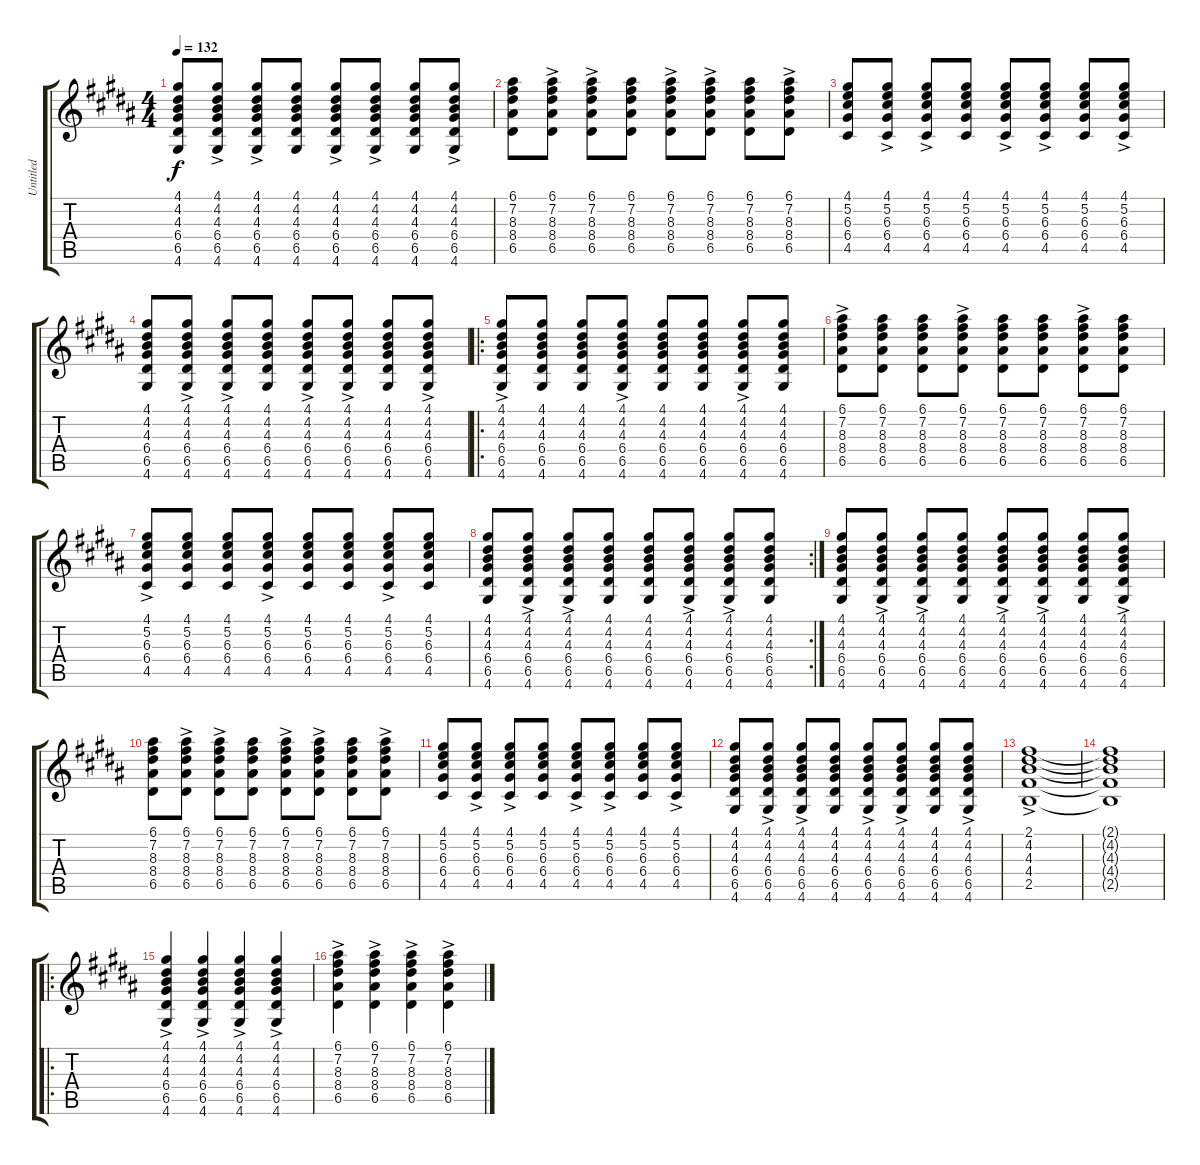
\track ("Untitled" "Untitled") {instrument electricguitarclean}
\staff {score tabs}
\tuning (E4 B3 G3 D3 A2 E2) {hide}
\ts (4 4)
\tempo 132
\clef g2
\ks b
(4.1 4.2 4.3 6.4 6.5 4.6).8{dy f} (4.1{ac} 4.2{ac} 4.3{ac} 6.4{ac} 6.5{ac} 4.6{ac}).8 (4.1{ac} 4.2{ac} 4.3{ac} 6.4{ac} 6.5{ac} 4.6{ac}).8 (4.1 4.2 4.3 6.4 6.5 4.6).8 (4.1{ac} 4.2{ac} 4.3{ac} 6.4{ac} 6.5{ac} 4.6{ac}).8 (4.1{ac} 4.2{ac} 4.3{ac} 6.4{ac} 6.5{ac} 4.6{ac}).8 (4.1 4.2 4.3 6.4 6.5 4.6).8 (4.1{ac} 4.2{ac} 4.3{ac} 6.4{ac} 6.5{ac} 4.6{ac}).8 |
(6.1 7.2 8.3 8.4 6.5).8 (6.1{ac} 7.2{ac} 8.3{ac} 8.4{ac} 6.5{ac}).8 (6.1{ac} 7.2{ac} 8.3{ac} 8.4{ac} 6.5{ac}).8 (6.1 7.2 8.3 8.4 6.5).8 (6.1{ac} 7.2{ac} 8.3{ac} 8.4{ac} 6.5{ac}).8 (6.1{ac} 7.2{ac} 8.3{ac} 8.4{ac} 6.5{ac}).8 (6.1 7.2 8.3 8.4 6.5).8 (6.1{ac} 7.2{ac} 8.3{ac} 8.4{ac} 6.5{ac}).8 |
(4.1 5.2 6.3 6.4 4.5).8 (4.1{ac} 5.2{ac} 6.3{ac} 6.4{ac} 4.5{ac}).8 (4.1{ac} 5.2{ac} 6.3{ac} 6.4{ac} 4.5{ac}).8 (4.1 5.2 6.3 6.4 4.5).8 (4.1{ac} 5.2{ac} 6.3{ac} 6.4{ac} 4.5{ac}).8 (4.1{ac} 5.2{ac} 6.3{ac} 6.4{ac} 4.5{ac}).8 (4.1 5.2 6.3 6.4 4.5).8 (4.1{ac} 5.2{ac} 6.3{ac} 6.4{ac} 4.5{ac}).8 |
(4.1 4.2 4.3 6.4 6.5 4.6).8 (4.1{ac} 4.2{ac} 4.3{ac} 6.4{ac} 6.5{ac} 4.6{ac}).8 (4.1{ac} 4.2{ac} 4.3{ac} 6.4{ac} 6.5{ac} 4.6{ac}).8 (4.1 4.2 4.3 6.4 6.5 4.6).8 (4.1{ac} 4.2{ac} 4.3{ac} 6.4{ac} 6.5{ac} 4.6{ac}).8 (4.1{ac} 4.2{ac} 4.3{ac} 6.4{ac} 6.5{ac} 4.6{ac}).8 (4.1 4.2 4.3 6.4 6.5 4.6).8 (4.1{ac} 4.2{ac} 4.3{ac} 6.4{ac} 6.5{ac} 4.6{ac}).8 |
\ro
(4.1{ac} 4.2{ac} 4.3{ac} 6.4{ac} 6.5{ac} 4.6{ac}).8 (4.1 4.2 4.3 6.4 6.5 4.6).8 (4.1 4.2 4.3 6.4 6.5 4.6).8 (4.1{ac} 4.2{ac} 4.3{ac} 6.4{ac} 6.5{ac} 4.6{ac}).8 (4.1 4.2 4.3 6.4 6.5 4.6).8 (4.1 4.2 4.3 6.4 6.5 4.6).8 (4.1{ac} 4.2{ac} 4.3{ac} 6.4{ac} 6.5{ac} 4.6{ac}).8 (4.1 4.2 4.3 6.4 6.5 4.6).8 |
(6.1{ac} 7.2{ac} 8.3{ac} 8.4{ac} 6.5{ac}).8 (6.1 7.2 8.3 8.4 6.5).8 (6.1 7.2 8.3 8.4 6.5).8 (6.1{ac} 7.2{ac} 8.3{ac} 8.4{ac} 6.5{ac}).8 (6.1 7.2 8.3 8.4 6.5).8 (6.1 7.2 8.3 8.4 6.5).8 (6.1{ac} 7.2{ac} 8.3{ac} 8.4{ac} 6.5{ac}).8 (6.1 7.2 8.3 8.4 6.5).8 |
(4.1{ac} 5.2{ac} 6.3{ac} 6.4{ac} 4.5{ac}).8 (4.1 5.2 6.3 6.4 4.5).8 (4.1 5.2 6.3 6.4 4.5).8 (4.1{ac} 5.2{ac} 6.3{ac} 6.4{ac} 4.5{ac}).8 (4.1 5.2 6.3 6.4 4.5).8 (4.1 5.2 6.3 6.4 4.5).8 (4.1{ac} 5.2{ac} 6.3{ac} 6.4{ac} 4.5{ac}).8 (4.1 5.2 6.3 6.4 4.5).8 |
\rc 2
(4.1 4.2 4.3 6.4 6.5 4.6).8 (4.1{ac} 4.2{ac} 4.3{ac} 6.4{ac} 6.5{ac} 4.6{ac}).8 (4.1{ac} 4.2{ac} 4.3{ac} 6.4{ac} 6.5{ac} 4.6{ac}).8 (4.1 4.2 4.3 6.4 6.5 4.6).8 (4.1 4.2 4.3 6.4 6.5 4.6).8 (4.1{ac} 4.2{ac} 4.3{ac} 6.4{ac} 6.5{ac} 4.6{ac}).8 (4.1{ac} 4.2{ac} 4.3{ac} 6.4{ac} 6.5{ac} 4.6{ac}).8 (4.1 4.2 4.3 6.4 6.5 4.6).8 |
(4.1 4.2 4.3 6.4 6.5 4.6).8 (4.1{ac} 4.2{ac} 4.3{ac} 6.4{ac} 6.5{ac} 4.6{ac}).8 (4.1{ac} 4.2{ac} 4.3{ac} 6.4{ac} 6.5{ac} 4.6{ac}).8 (4.1 4.2 4.3 6.4 6.5 4.6).8 (4.1{ac} 4.2{ac} 4.3{ac} 6.4{ac} 6.5{ac} 4.6{ac}).8 (4.1{ac} 4.2{ac} 4.3{ac} 6.4{ac} 6.5{ac} 4.6{ac}).8 (4.1 4.2 4.3 6.4 6.5 4.6).8 (4.1{ac} 4.2{ac} 4.3{ac} 6.4{ac} 6.5{ac} 4.6{ac}).8 |
(6.1 7.2 8.3 8.4 6.5).8 (6.1{ac} 7.2{ac} 8.3{ac} 8.4{ac} 6.5{ac}).8 (6.1{ac} 7.2{ac} 8.3{ac} 8.4{ac} 6.5{ac}).8 (6.1 7.2 8.3 8.4 6.5).8 (6.1{ac} 7.2{ac} 8.3{ac} 8.4{ac} 6.5{ac}).8 (6.1{ac} 7.2{ac} 8.3{ac} 8.4{ac} 6.5{ac}).8 (6.1 7.2 8.3 8.4 6.5).8 (6.1{ac} 7.2{ac} 8.3{ac} 8.4{ac} 6.5{ac}).8 |
(4.1 5.2 6.3 6.4 4.5).8 (4.1{ac} 5.2{ac} 6.3{ac} 6.4{ac} 4.5{ac}).8 (4.1{ac} 5.2{ac} 6.3{ac} 6.4{ac} 4.5{ac}).8 (4.1 5.2 6.3 6.4 4.5).8 (4.1{ac} 5.2{ac} 6.3{ac} 6.4{ac} 4.5{ac}).8 (4.1{ac} 5.2{ac} 6.3{ac} 6.4{ac} 4.5{ac}).8 (4.1 5.2 6.3 6.4 4.5).8 (4.1{ac} 5.2{ac} 6.3{ac} 6.4{ac} 4.5{ac}).8 |
(4.1 4.2 4.3 6.4 6.5 4.6).8 (4.1{ac} 4.2{ac} 4.3{ac} 6.4{ac} 6.5{ac} 4.6{ac}).8 (4.1{ac} 4.2{ac} 4.3{ac} 6.4{ac} 6.5{ac} 4.6{ac}).8 (4.1 4.2 4.3 6.4 6.5 4.6).8 (4.1{ac} 4.2{ac} 4.3{ac} 6.4{ac} 6.5{ac} 4.6{ac}).8 (4.1{ac} 4.2{ac} 4.3{ac} 6.4{ac} 6.5{ac} 4.6{ac}).8 (4.1 4.2 4.3 6.4 6.5 4.6).8 (4.1{ac} 4.2{ac} 4.3{ac} 6.4{ac} 6.5{ac} 4.6{ac}).8 |
(2.1{ac} 4.2{ac} 4.3{ac} 4.4{ac} 2.5{ac}).1 |
(2.1{t} 4.2{t} 4.3{t} 4.4{t} 2.5{t}).1 |
\ro
(4.1{ac} 4.2{ac} 4.3{ac} 6.4{ac} 6.5{ac} 4.6{ac}).4 (4.1{ac} 4.2{ac} 4.3{ac} 6.4{ac} 6.5{ac} 4.6{ac}).4 (4.1{ac} 4.2{ac} 4.3{ac} 6.4{ac} 6.5{ac} 4.6{ac}).4 (4.1{ac} 4.2{ac} 4.3{ac} 6.4{ac} 6.5{ac} 4.6{ac}).4 |
(6.1{ac} 7.2{ac} 8.3{ac} 8.4{ac} 6.5{ac}).4 (6.1{ac} 7.2{ac} 8.3{ac} 8.4{ac} 6.5{ac}).4 (6.1{ac} 7.2{ac} 8.3{ac} 8.4{ac} 6.5{ac}).4 (6.1{ac} 7.2{ac} 8.3{ac} 8.4{ac} 6.5{ac}).4
